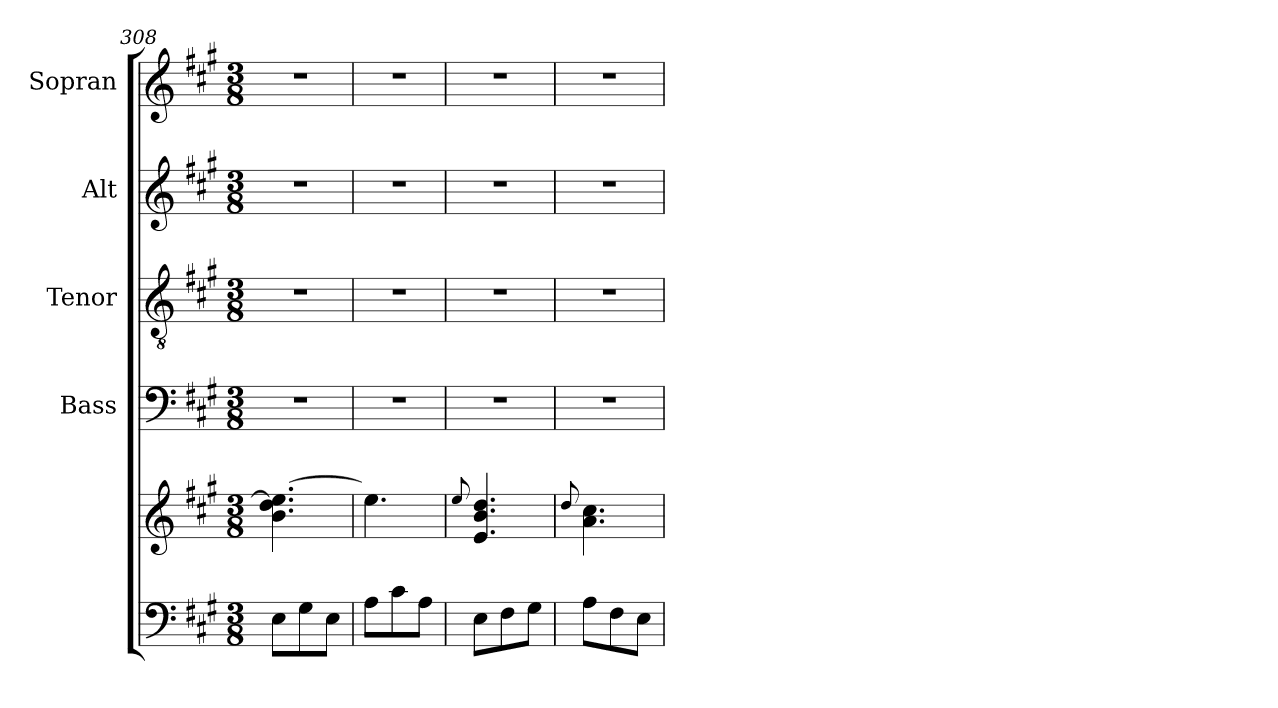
**kern	**kern	**kern	**kern	**kern	**kern
*part5	*part5	*part4	*part3	*part2	*part1
*staff6	*staff5	*staff4	*staff3	*staff2	*staff1
*	*	*I"Bass	*I"Tenor	*I"Alt	*I"Sopran
*	*	*I'B.	*I'T.	*I'A.	*I'S.
*clefF4	*clefG2	*clefF4	*clefGv2	*clefG2	*clefG2
*k[f#c#g#]	*k[f#c#g#]	*k[f#c#g#]	*k[f#c#g#]	*k[f#c#g#]	*k[f#c#g#]
*A:	*A:	*A:	*A:	*A:	*A:
*M3/8	*M3/8	*M3/8	*M3/8	*M3/8	*M3/8
=308	=308	=308	=308	=308	=308
8E\L	4.b\ 4.dd\ 4.ee\_	4.r	4.r	4.r	4.r
8G#\	.	.	.	.	.
8E\J	.	.	.	.	.
=309	=309	=309	=309	=309	=309
8A\L	4.ee\]	4.r	4.r	4.r	4.r
8c#\	.	.	.	.	.
8A\J	.	.	.	.	.
=310	=310	=310	=310	=310	=310
.	8qqee/	.	.	.	.
8E\L	4.e/ 4.b/ 4.dd/	4.r	4.r	4.r	4.r
8F#\	.	.	.	.	.
8G#\J	.	.	.	.	.
=311	=311	=311	=311	=311	=311
.	8qqdd/	.	.	.	.
8A\L	4.a\ 4.cc#\	4.r	4.r	4.r	4.r
8F#\	.	.	.	.	.
8E\J	.	.	.	.	.
=	=	=	=	=	=
*-	*-	*-	*-	*-	*-
